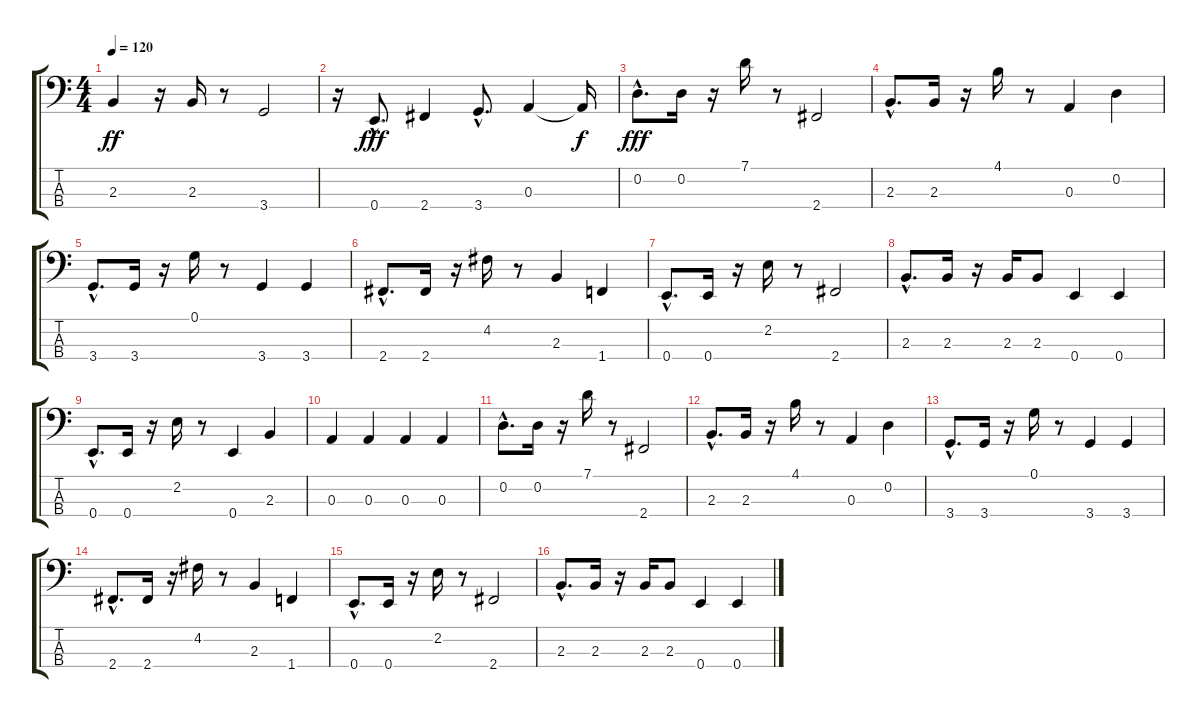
\track "" {instrument slapbass1}
\staff {score tabs}
\tuning (G2 D2 A1 E1) {hide}
\ts (4 4)
\tempo 120
\clef f4
\ks c
2.3.4{dy ff} r.16 2.3.16 r.8 3.4.2 |
r.16 0.4{hac}.8{d dy fff} 2.4.4 3.4{hac}.8{d} 0.3.4 0.3{t}.16{dy f} |
0.2{hac}.8{d dy fff} 0.2.16 r.16 7.1.16 r.8 2.4.2 |
2.3{hac}.8{d} 2.3.16 r.16 4.1.16 r.8 0.3.4 0.2.4 |
3.4{hac}.8{d} 3.4.16 r.16 0.1.16 r.8 3.4.4 3.4.4 |
2.4{hac}.8{d} 2.4.16 r.16 4.2.16 r.8 2.3.4 1.4.4 |
0.4{hac}.8{d} 0.4.16 r.16 2.2.16 r.8 2.4.2 |
2.3{hac}.8{d} 2.3.16 r.16 2.3.16 2.3.8 0.4.4 0.4.4 |
0.4{hac}.8{d} 0.4.16 r.16 2.2.16 r.8 0.4.4 2.3.4 |
0.3.4 0.3.4 0.3.4 0.3.4 |
0.2{hac}.8{d} 0.2.16 r.16 7.1.16 r.8 2.4.2 |
2.3{hac}.8{d} 2.3.16 r.16 4.1.16 r.8 0.3.4 0.2.4 |
3.4{hac}.8{d} 3.4.16 r.16 0.1.16 r.8 3.4.4 3.4.4 |
2.4{hac}.8{d} 2.4.16 r.16 4.2.16 r.8 2.3.4 1.4.4 |
0.4{hac}.8{d} 0.4.16 r.16 2.2.16 r.8 2.4.2 |
2.3{hac}.8{d} 2.3.16 r.16 2.3.16 2.3.8 0.4.4 0.4.4
